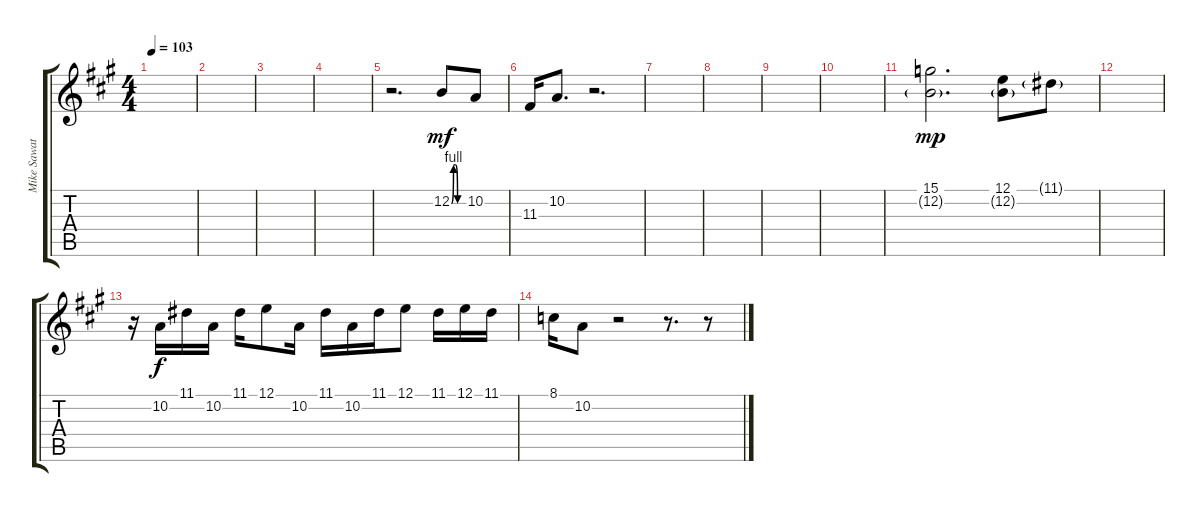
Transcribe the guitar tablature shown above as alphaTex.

\track ("Mike Sawatzky harmonica" "Mike Sawat") {instrument harmonica}
\staff {score tabs}
\tuning (E4 B3 G3 D3 A2 E2) {hide}
\ts (4 4)
\tempo 103
\clef g2
\ks a
|
|
|
|
r.2{d} 12.2{be (custom 0 0 10 4 20 4 30 0 60 0)}.8{dy mf} 10.2.8 |
11.3.16 10.2.8{d} r.2{d} |
|
|
|
|
(15.1 12.2{g}).2{d dy mp} (12.1 12.2{g}).8 11.1{g}.8 |
|
r.16 10.2.16{dy f} 11.1.16 10.2.16 11.1.16 12.1.8 10.2.16 11.1.16 10.2.16 11.1.16 12.1.8 11.1.16 12.1.16 11.1.16 |
8.1.16 10.2.8 r.2 r.8{d} r.8
